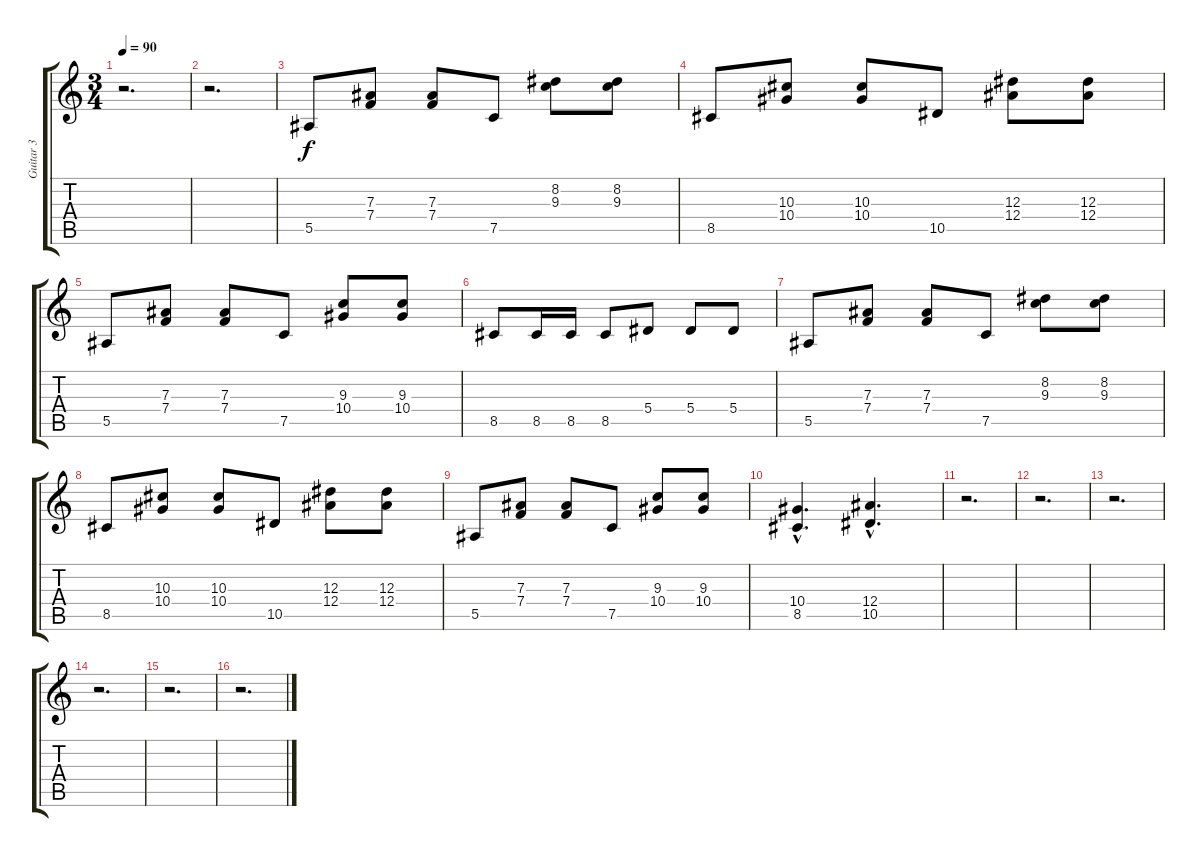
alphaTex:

\track ("Guitar 3" "Guitar 3") {instrument acousticguitarsteel}
\staff {score tabs}
\tuning (C4 G3 Eb3 Bb2 F2 C2) {hide}
\ts (3 4)
\tempo 90
\clef g2
\ks c
r.2{d dy f} |
r.2{d} |
5.5.8{balance 8 instrument overdrivenguitar} (7.3 7.4).8 (7.3 7.4).8 7.5.8 (8.2 9.3).8 (8.2 9.3).8 |
8.5.8 (10.3 10.4).8 (10.3 10.4).8 10.5.8 (12.3 12.4).8 (12.3 12.4).8 |
5.5.8 (7.3 7.4).8 (7.3 7.4).8 7.5.8 (9.3 10.4).8 (9.3 10.4).8 |
8.5.8 8.5.16 8.5.16 8.5.8 5.4.8 5.4.8 5.4.8 |
5.5.8 (7.3 7.4).8 (7.3 7.4).8 7.5.8 (8.2 9.3).8 (8.2 9.3).8 |
8.5.8 (10.3 10.4).8 (10.3 10.4).8 10.5.8 (12.3 12.4).8 (12.3 12.4).8 |
5.5.8 (7.3 7.4).8 (7.3 7.4).8 7.5.8 (9.3 10.4).8 (9.3 10.4).8 |
(10.4{hac} 8.5{hac}).4{d} (12.4{hac} 10.5{hac}).4{d} |
r.2{d} |
r.2{d} |
r.2{d} |
r.2{d} |
r.2{d} |
r.2{d}
